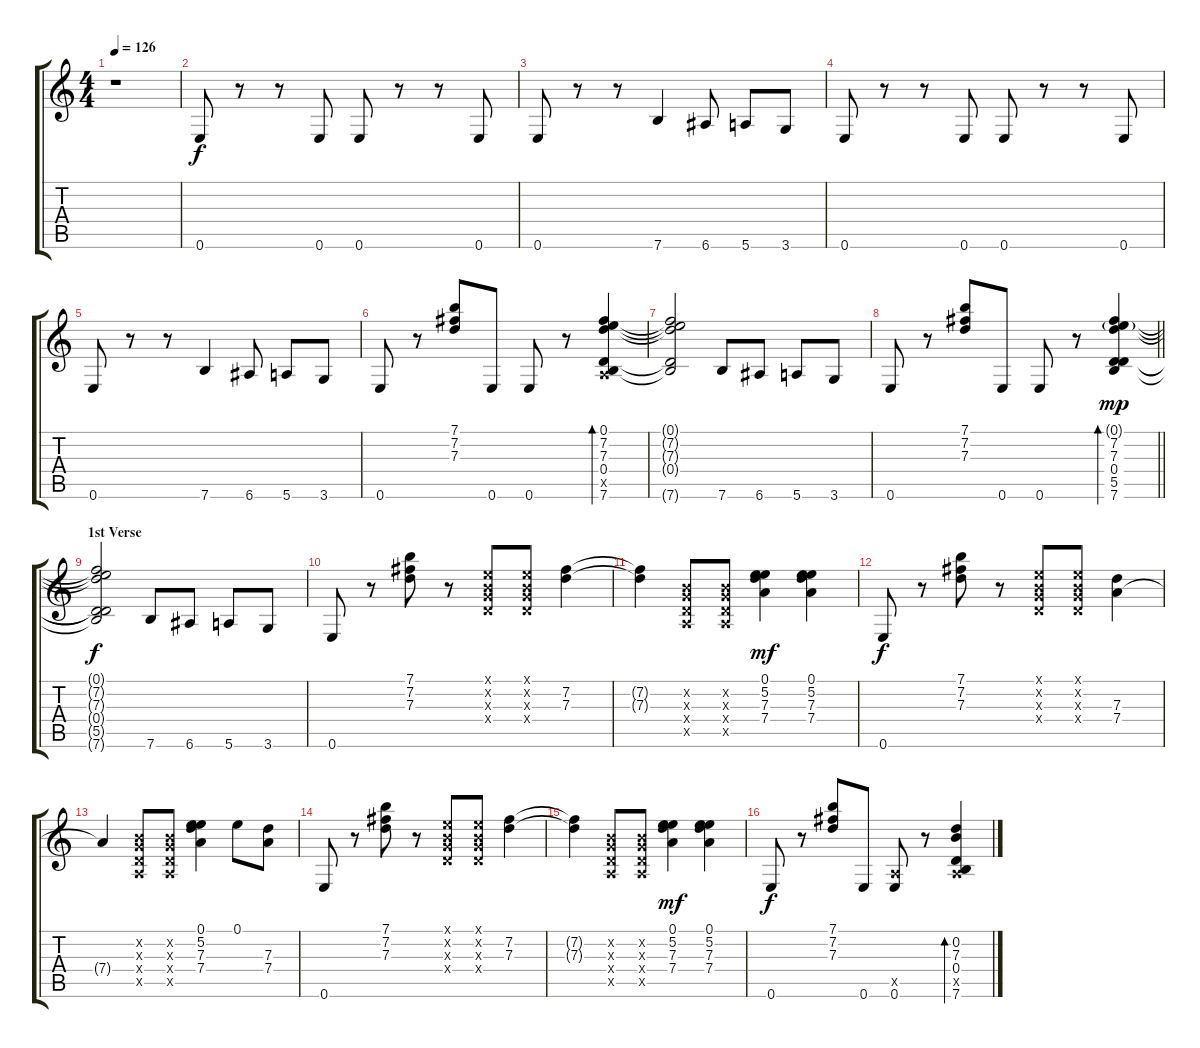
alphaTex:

\track (" " " ") {instrument overdrivenguitar}
\staff {score tabs}
\tuning (E4 B3 G3 D3 A2 E2) {hide}
\ts (4 4)
\tempo 126
\clef g2
\ks c
r.1{dy f instrument overdrivenguitar} |
0.6.8 r.8 r.8 0.6.8 0.6.8 r.8 r.8 0.6.8 |
0.6.8 r.8 r.8 7.6.4 6.6.8 5.6.8 3.6.8 |
0.6.8 r.8 r.8 0.6.8 0.6.8 r.8 r.8 0.6.8 |
0.6.8 r.8 r.8 7.6.4 6.6.8 5.6.8 3.6.8 |
0.6.8 r.8 (7.1 7.2 7.3).8 0.6.8 0.6.8 r.8 (0.1 7.2 7.3 0.4 0.5{x} 7.6).4{bd 30} |
(0.1{t} 7.2{t} 7.3{t} 0.4{t} 7.6{t}).2 7.6.8 6.6.8 5.6.8 3.6.8 |
\barLineRight lightlight
0.6.8 r.8 (7.1 7.2 7.3).8 0.6.8 0.6.8 r.8 (0.1{g} 7.2 7.3 0.4 5.5 7.6).4{bd 30 dy mp} |
\section ("" "1st Verse")
(0.1{t} 7.2{t} 7.3{t} 0.4{t} 5.5{t} 7.6{t}).2{dy f} 7.6.8 6.6.8 5.6.8 3.6.8 |
0.6.8 r.8 (7.1 7.2 7.3).8 r.8 (0.1{x} 0.2{x} 0.3{x} 0.4{x}).8 (0.1{x} 0.2{x} 0.3{x} 0.4{x}).8 (7.2 7.3).4 |
(7.2{t} 7.3{t}).4 (0.2{x} 0.3{x} 0.4{x} 0.5{x}).8 (0.2{x} 0.3{x} 0.4{x} 0.5{x}).8 (0.1 5.2 7.3 7.4).4{dy mf} (0.1 5.2 7.3 7.4).4 |
0.6.8{dy f} r.8 (7.1 7.2 7.3).8 r.8 (0.1{x} 0.2{x} 0.3{x} 0.4{x}).8 (0.1{x} 0.2{x} 0.3{x} 0.4{x}).8 (7.3 7.4).4 |
7.4{t}.4 (0.2{x} 0.3{x} 0.4{x} 0.5{x}).8 (0.2{x} 0.3{x} 0.4{x} 0.5{x}).8 (0.1 5.2 7.3 7.4).4 0.1.8 (7.3 7.4).8 |
0.6.8 r.8 (7.1 7.2 7.3).8 r.8 (0.1{x} 0.2{x} 0.3{x} 0.4{x}).8 (0.1{x} 0.2{x} 0.3{x} 0.4{x}).8 (7.2 7.3).4 |
(7.2{t} 7.3{t}).4 (0.2{x} 0.3{x} 0.4{x} 0.5{x}).8 (0.2{x} 0.3{x} 0.4{x} 0.5{x}).8 (0.1 5.2 7.3 7.4).4{dy mf} (0.1 5.2 7.3 7.4).4 |
0.6.8{dy f} r.8 (7.1 7.2 7.3).8 0.6.8 (0.5{x} 0.6).8 r.8 (0.2 7.3 0.4 0.5{x} 7.6).4{bd 30}
